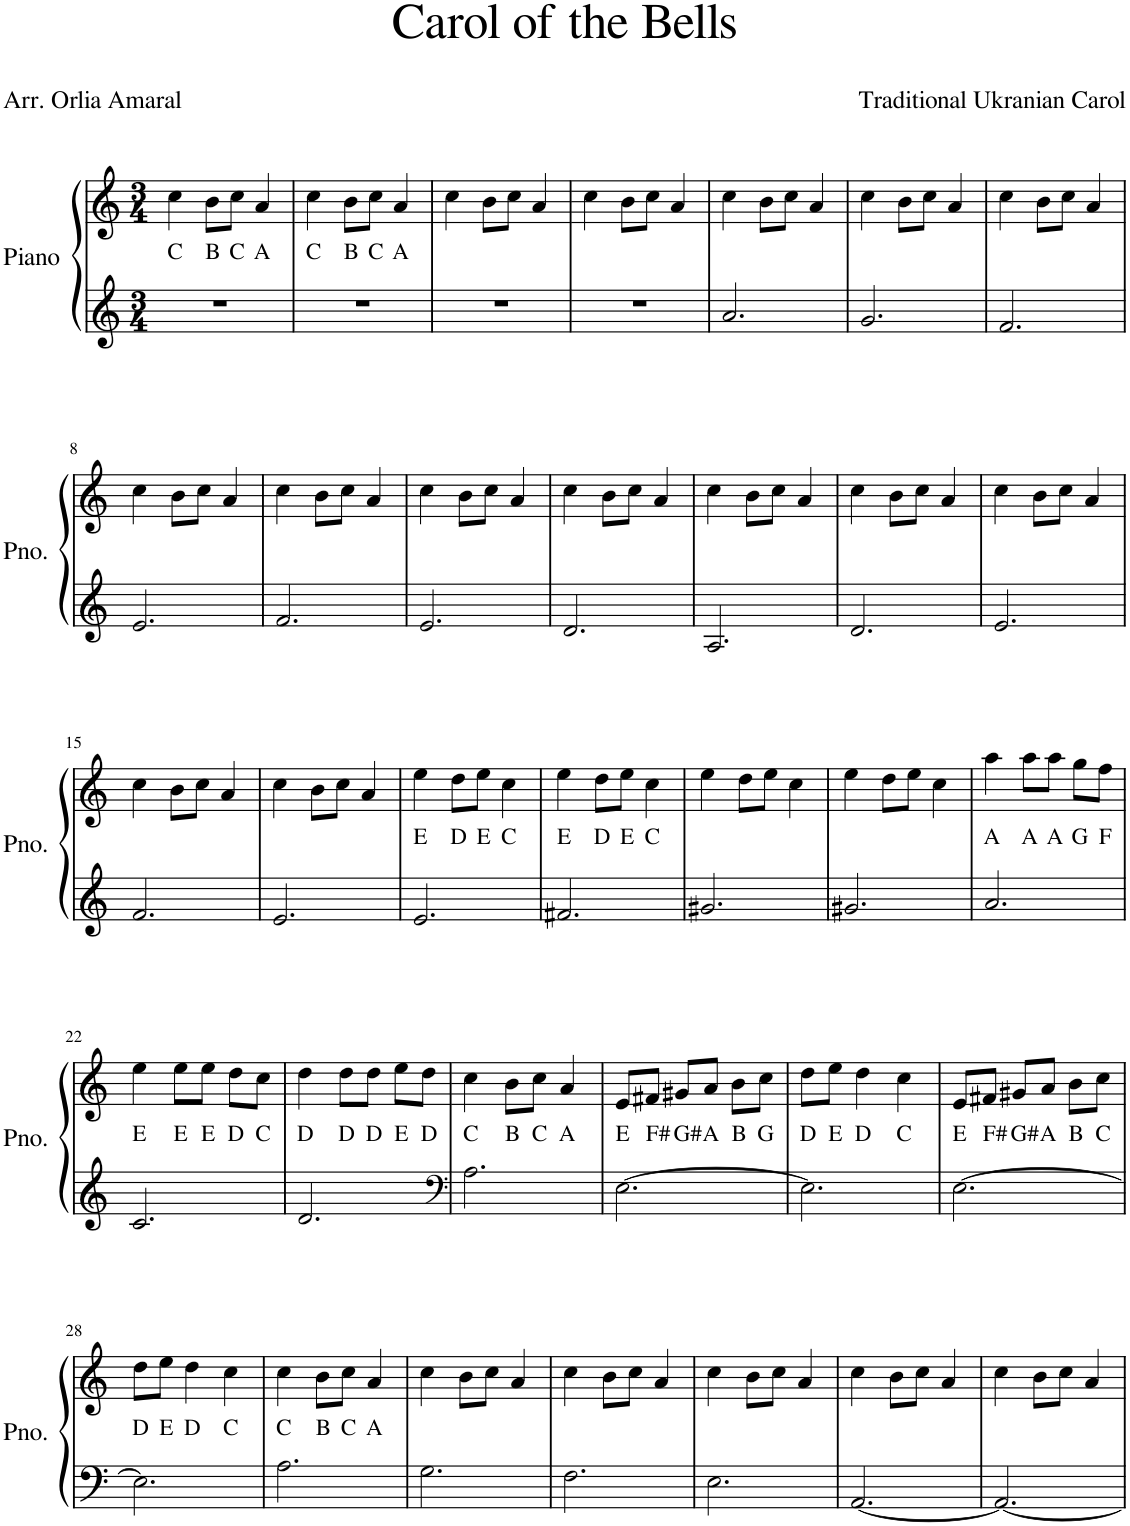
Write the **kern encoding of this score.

**kern	**kern	**text
*part1	*part1	*part1
*staff2	*staff1	*staff1
*I"Piano	*	*
*I'Pno.	*	*
*clefG2	*clefG2	*
*k[]	*k[]	*
*M3/4	*M3/4	*
=1	=1	=1
!	!	!LO:LY:b
2.r	4cc\	C
!	!	!LO:LY:b
.	8b\L	B
!	!	!LO:LY:b
.	8cc\J	C
!	!	!LO:LY:b
.	4a/	A
=2	=2	=2
!	!	!LO:LY:b
2.r	4cc\	C
!	!	!LO:LY:b
.	8b\L	B
!	!	!LO:LY:b
.	8cc\J	C
!	!	!LO:LY:b
.	4a/	A
=3	=3	=3
2.r	4cc\	.
.	8b\L	.
.	8cc\J	.
.	4a/	.
=4	=4	=4
2.r	4cc\	.
.	8b\L	.
.	8cc\J	.
.	4a/	.
=5	=5	=5
2.a/	4cc\	.
.	8b\L	.
.	8cc\J	.
.	4a/	.
=6	=6	=6
2.g/	4cc\	.
.	8b\L	.
.	8cc\J	.
.	4a/	.
=7	=7	=7
2.f/	4cc\	.
.	8b\L	.
.	8cc\J	.
.	4a/	.
!!LO:LB:g=z
=8	=8	=8
2.e/	4cc\	.
.	8b\L	.
.	8cc\J	.
.	4a/	.
=9	=9	=9
2.f/	4cc\	.
.	8b\L	.
.	8cc\J	.
.	4a/	.
=10	=10	=10
2.e/	4cc\	.
.	8b\L	.
.	8cc\J	.
.	4a/	.
=11	=11	=11
2.d/	4cc\	.
.	8b\L	.
.	8cc\J	.
.	4a/	.
=12	=12	=12
2.A/	4cc\	.
.	8b\L	.
.	8cc\J	.
.	4a/	.
=13	=13	=13
2.d/	4cc\	.
.	8b\L	.
.	8cc\J	.
.	4a/	.
=14	=14	=14
2.e/	4cc\	.
.	8b\L	.
.	8cc\J	.
.	4a/	.
!!LO:LB:g=z
=15	=15	=15
2.f/	4cc\	.
.	8b\L	.
.	8cc\J	.
.	4a/	.
=16	=16	=16
2.e/	4cc\	.
.	8b\L	.
.	8cc\J	.
.	4a/	.
=17	=17	=17
!	!	!LO:LY:b
2.e/	4ee\	E
!	!	!LO:LY:b
.	8dd\L	D
!	!	!LO:LY:b
.	8ee\J	E
!	!	!LO:LY:b
.	4cc\	C
=18	=18	=18
!	!	!LO:LY:b
2.f#X/	4ee\	E
!	!	!LO:LY:b
.	8dd\L	D
!	!	!LO:LY:b
.	8ee\J	E
!	!	!LO:LY:b
.	4cc\	C
=19	=19	=19
2.g#X/	4ee\	.
.	8dd\L	.
.	8ee\J	.
.	4cc\	.
=20	=20	=20
2.g#X/	4ee\	.
.	8dd\L	.
.	8ee\J	.
.	4cc\	.
=21	=21	=21
!	!	!LO:LY:b
2.a/	4aa\	A
!	!	!LO:LY:b
.	8aa\L	A
!	!	!LO:LY:b
.	8aa\J	A
!	!	!LO:LY:b
.	8gg\L	G
!	!	!LO:LY:b
.	8ff\J	F
!!LO:LB:g=z
=22	=22	=22
!	!	!LO:LY:b
2.c/	4ee\	E
!	!	!LO:LY:b
.	8ee\L	E
!	!	!LO:LY:b
.	8ee\J	E
!	!	!LO:LY:b
.	8dd\L	D
!	!	!LO:LY:b
.	8cc\J	C
=23	=23	=23
!	!	!LO:LY:b
2.d/	4dd\	D
!	!	!LO:LY:b
.	8dd\L	D
!	!	!LO:LY:b
.	8dd\J	D
!	!	!LO:LY:b
.	8ee\L	E
!	!	!LO:LY:b
.	8dd\J	D
=24	=24	=24
*clefF4	*	*
!	!	!LO:LY:b
2.A\	4cc\	C
!	!	!LO:LY:b
.	8b\L	B
!	!	!LO:LY:b
.	8cc\J	C
!	!	!LO:LY:b
.	4a/	A
=25	=25	=25
!	!	!LO:LY:b
[2.E\	8e/L	E
!	!	!LO:LY:b
.	8f#X/J	F#
!	!	!LO:LY:b
.	8g#X/L	G#
!	!	!LO:LY:b
.	8a/J	A
!	!	!LO:LY:b
.	8b\L	B
!	!	!LO:LY:b
.	8cc\J	G
=26	=26	=26
!	!	!LO:LY:b
2.E\]	8dd\L	D
!	!	!LO:LY:b
.	8ee\J	E
!	!	!LO:LY:b
.	4dd\	D
!	!	!LO:LY:b
.	4cc\	C
=27	=27	=27
!	!	!LO:LY:b
[2.E\	8e/L	E
!	!	!LO:LY:b
.	8f#X/J	F#
!	!	!LO:LY:b
.	8g#X/L	G#
!	!	!LO:LY:b
.	8a/J	A
!	!	!LO:LY:b
.	8b\L	B
!	!	!LO:LY:b
.	8cc\J	C
!!LO:LB:g=z
=28	=28	=28
!	!	!LO:LY:b
2.E\]	8dd\L	D
!	!	!LO:LY:b
.	8ee\J	E
!	!	!LO:LY:b
.	4dd\	D
!	!	!LO:LY:b
.	4cc\	C
=29	=29	=29
!	!	!LO:LY:b
2.A\	4cc\	C
!	!	!LO:LY:b
.	8b\L	B
!	!	!LO:LY:b
.	8cc\J	C
!	!	!LO:LY:b
.	4a/	A
=30	=30	=30
2.G\	4cc\	.
.	8b\L	.
.	8cc\J	.
.	4a/	.
=31	=31	=31
2.F\	4cc\	.
.	8b\L	.
.	8cc\J	.
.	4a/	.
=32	=32	=32
2.E\	4cc\	.
.	8b\L	.
.	8cc\J	.
.	4a/	.
=33	=33	=33
[2.AA/	4cc\	.
.	8b\L	.
.	8cc\J	.
.	4a/	.
=34	=34	=34
2.AA/_	4cc\	.
.	8b\L	.
.	8cc\J	.
.	4a/	.
=	=	=
*-	*-	*-
